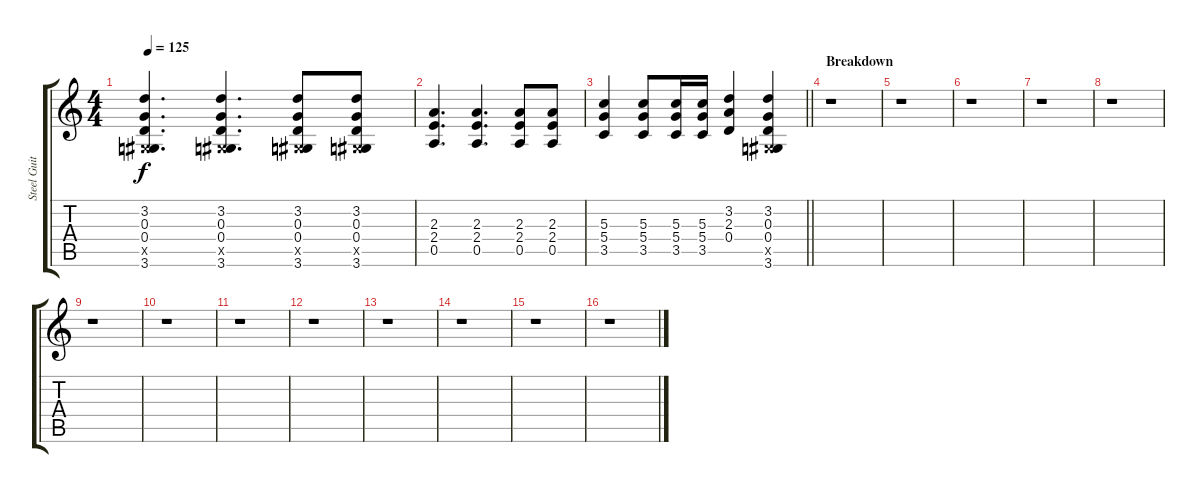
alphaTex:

\track ("Steel Guitar" "Steel Guit") {instrument acousticguitarsteel}
\staff {score tabs}
\tuning (E4 B3 G3 D3 A2 E2) {hide}
\ts (4 4)
\tempo 125
\clef g2
\ks c
(3.2 0.3 0.4 -1.5{x} 3.6).4{d dy f} (3.2 0.3 0.4 -1.5{x} 3.6).4{d} (3.2 0.3 0.4 -1.5{x} 3.6).8 (3.2 0.3 0.4 -1.5{x} 3.6).8 |
(2.3 2.4 0.5).4{d} (2.3 2.4 0.5).4{d} (2.3 2.4 0.5).8 (2.3 2.4 0.5).8 |
\barLineRight lightlight
(5.3 5.4 3.5).4 (5.3 5.4 3.5).8 (5.3 5.4 3.5).16 (5.3 5.4 3.5).16 (3.2 2.3 0.4).4 (3.2 0.3 0.4 -1.5{x} 3.6).4 |
\section ("" "Breakdown")
r.1 |
r.1 |
r.1 |
r.1 |
r.1 |
r.1 |
r.1 |
r.1 |
r.1 |
r.1 |
r.1 |
r.1 |
r.1
